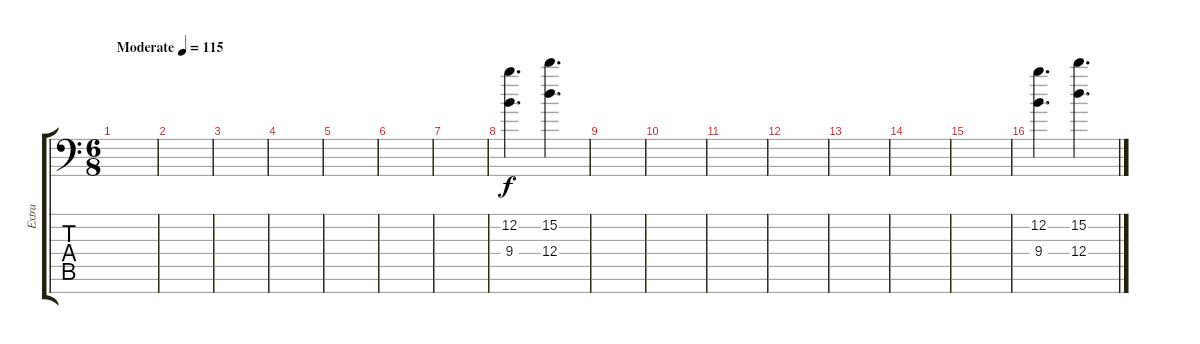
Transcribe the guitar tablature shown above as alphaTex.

\track ("Extra" "Extra") {instrument distortionguitar}
\staff {score tabs}
\tuning (E4 B3 G3 D3 A2 E2 A1) {hide}
\ts (6 8)
\tempo (115 "Moderate")
\clef f4
\ks c
|
|
|
|
|
|
|
(12.2 9.4).4{d} (15.2 12.4).4{d} |
|
|
|
|
|
|
|
(12.2 9.4).4{d} (15.2 12.4).4{d}
